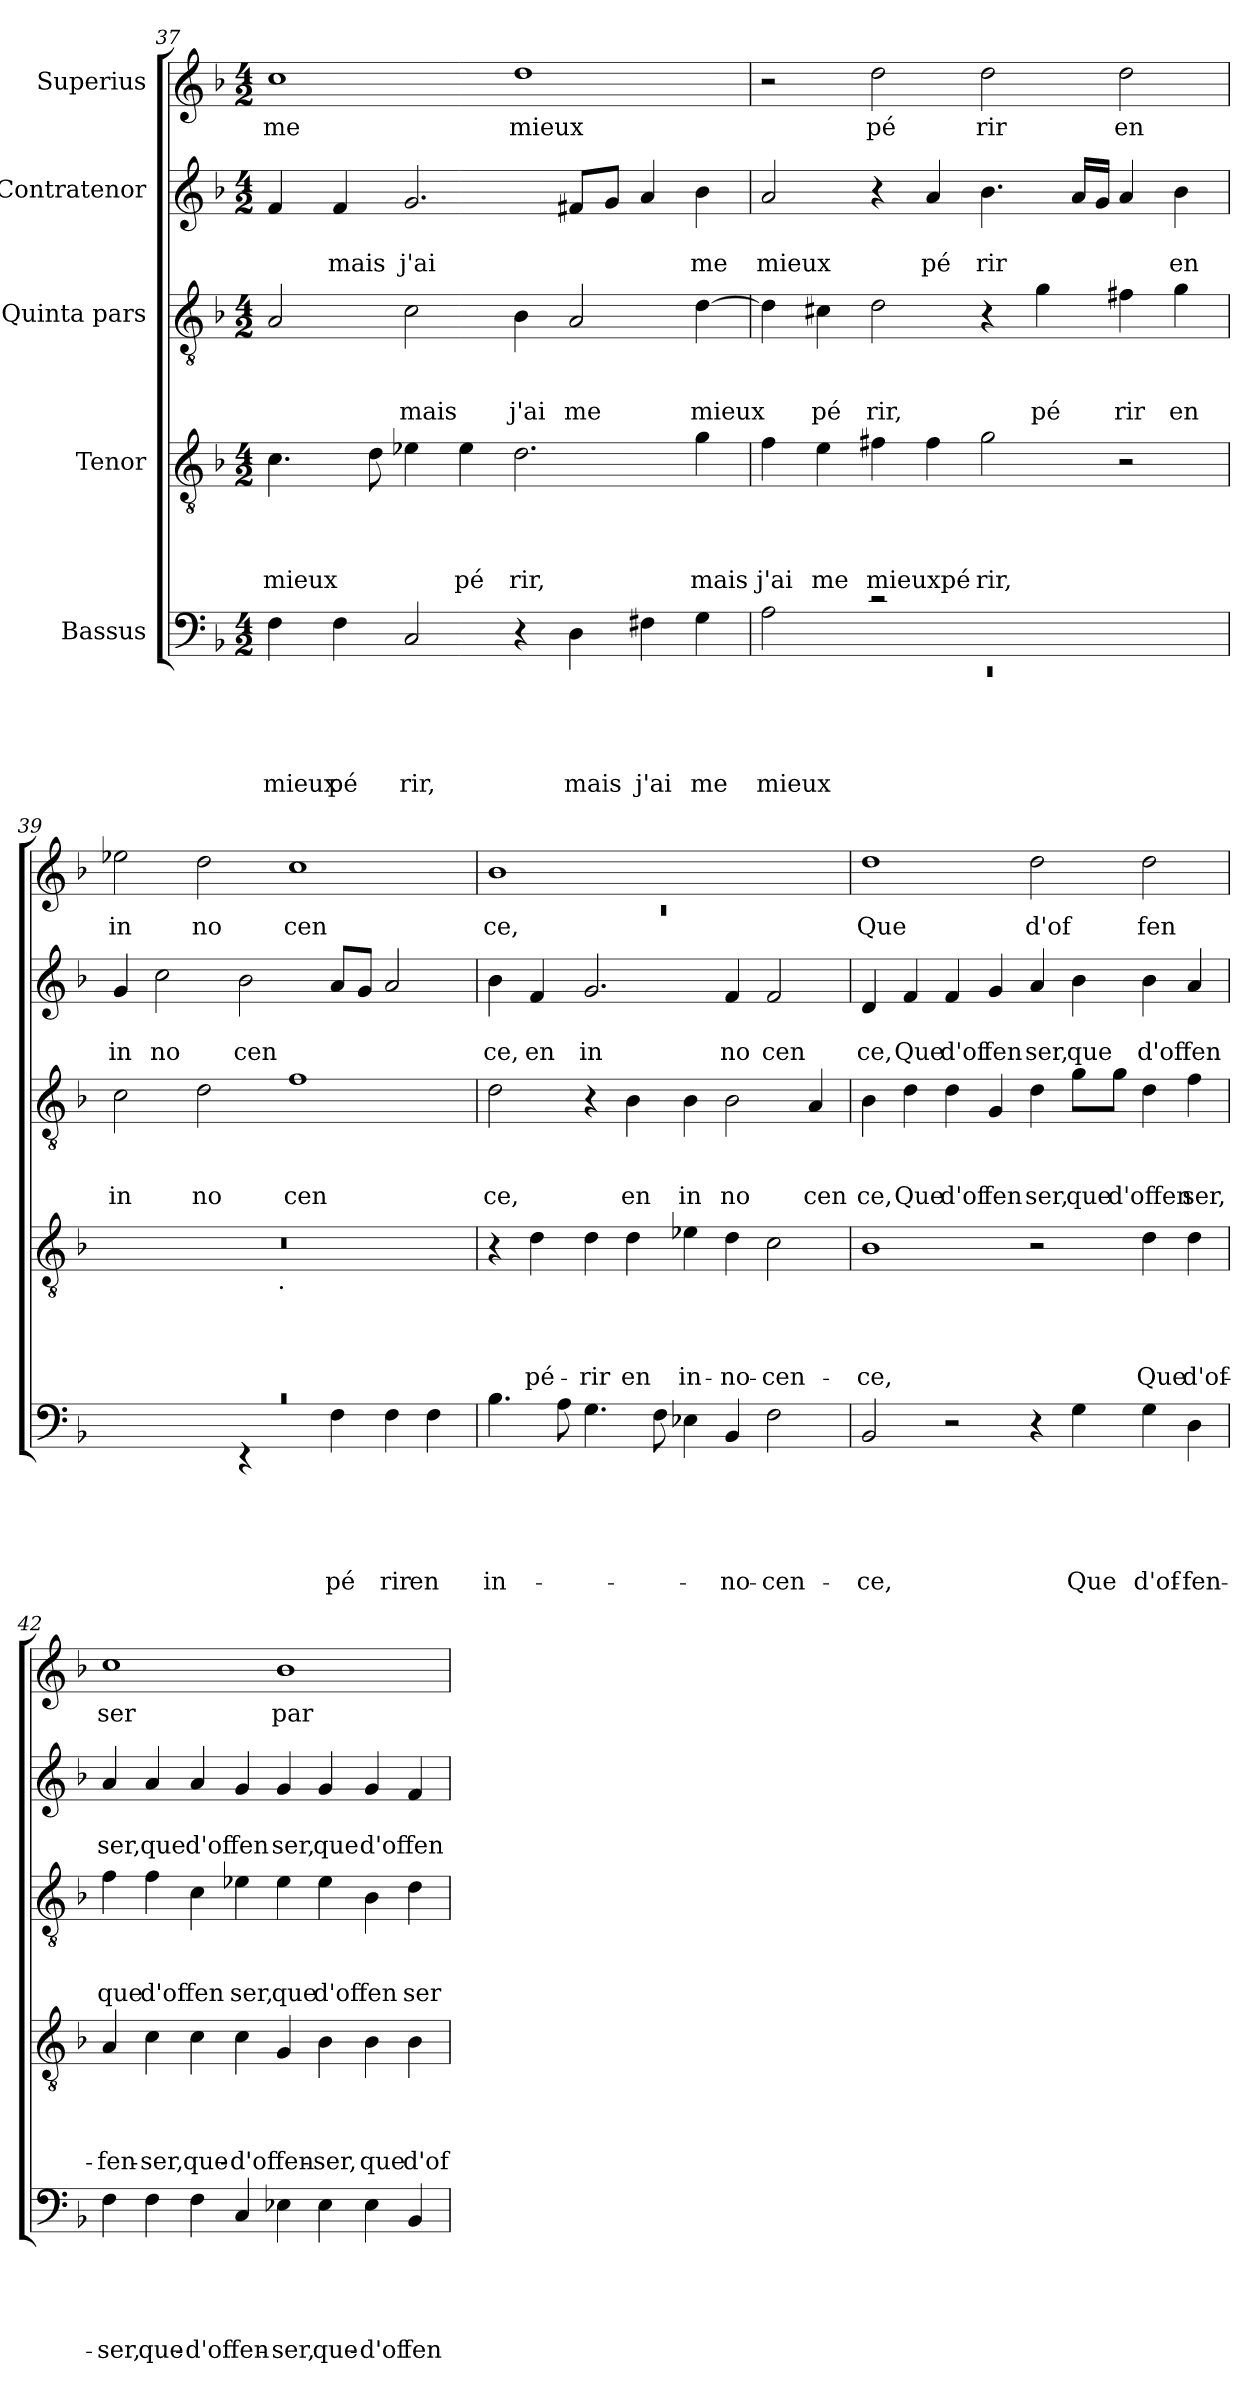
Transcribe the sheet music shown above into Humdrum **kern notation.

**kern	**text	**text	**text	**text	**text	**kern	**text	**text	**text	**text	**kern	**text	**text	**text	**kern	**text	**text	**kern	**text
*part5	*part5	*part5	*part5	*part5	*part5	*part4	*part4	*part4	*part4	*part4	*part3	*part3	*part3	*part3	*part2	*part2	*part2	*part1	*part1
*staff5	*staff5	*staff5	*staff5	*staff5	*staff5	*staff4	*staff4	*staff4	*staff4	*staff4	*staff3	*staff3	*staff3	*staff3	*staff2	*staff2	*staff2	*staff1	*staff1
*I"Bassus	*	*	*	*	*	*I"Tenor	*	*	*	*	*I"Quinta pars	*	*	*	*I"Contratenor	*	*	*I"Superius	*
*clefF4	*	*	*	*	*	*clefGv2	*	*	*	*	*clefGv2	*	*	*	*clefG2	*	*	*clefG2	*
*k[b-]	*	*	*	*	*	*k[b-]	*	*	*	*	*k[b-]	*	*	*	*k[b-]	*	*	*k[b-]	*
*F:	*	*	*	*	*	*F:	*	*	*	*	*F:	*	*	*	*F:	*	*	*F:	*
*M4/2	*	*	*	*	*	*M4/2	*	*	*	*	*M4/2	*	*	*	*M4/2	*	*	*M4/2	*
=37	=37	=37	=37	=37	=37	=37	=37	=37	=37	=37	=37	=37	=37	=37	=37	=37	=37	=37	=37
!	!	!	!	!	!LO:LY:b	!	!	!	!	!LO:LY:b	!	!	!	!	!	!	!	!	!LO:LY:b
4F\	.	.	.	.	mieux	4.c\	.	.	.	mieux	2A/	.	.	.	4f/	.	.	1cc	me
!	!	!	!	!	!LO:LY:b	!	!	!	!	!	!	!	!	!	!	!	!LO:LY:b	!	!
4F\	.	.	.	.	pé	.	.	.	.	.	.	.	.	.	4f/	.	mais	.	.
.	.	.	.	.	.	8d\	.	.	.	.	.	.	.	.	.	.	.	.	.
!	!	!	!	!	!LO:LY:b	!	!	!	!	!	!	!	!	!LO:LY:b	!	!	!LO:LY:b	!	!
2C/	.	.	.	.	rir,	4e-X\	.	.	.	.	2c\	.	.	mais	2.g/	.	j'ai	.	.
!	!	!	!	!	!	!	!	!	!	!LO:LY:b	!	!	!	!	!	!	!	!	!
.	.	.	.	.	.	4e-\	.	.	.	pé	.	.	.	.	.	.	.	.	.
!	!	!	!	!	!	!	!	!	!	!LO:LY:b	!	!	!	!LO:LY:b	!	!	!	!	!LO:LY:b
4r	.	.	.	.	.	2.d\	.	.	.	rir,	4B-\	.	.	j'ai	.	.	.	1dd	mieux
!	!	!	!	!	!LO:LY:b	!	!	!	!	!	!	!	!	!LO:LY:b	!	!	!	!	!
4D\	.	.	.	.	mais	.	.	.	.	.	2A/	.	.	me	8f#X/L	.	.	.	.
.	.	.	.	.	.	.	.	.	.	.	.	.	.	.	8g/J	.	.	.	.
!	!	!	!	!	!LO:LY:b	!	!	!	!	!	!	!	!	!	!	!	!	!	!
4F#X\	.	.	.	.	j'ai	.	.	.	.	.	.	.	.	.	4a/	.	.	.	.
!	!	!	!	!	!LO:LY:b	!	!	!	!	!LO:LY:b	!	!	!	!LO:LY:b	!	!	!LO:LY:b	!	!
4G\	.	.	.	.	me	4g\	.	.	.	mais	[>4d\	.	.	mieux	4b-\	.	me	.	.
=38	=38	=38	=38	=38	=38	=38	=38	=38	=38	=38	=38	=38	=38	=38	=38	=38	=38	=38	=38
*^	*	*	*	*	*	*	*	*	*	*	*	*	*	*	*	*	*	*	*
!	!LO:N:vis=1	!	!	!	!	!LO:LY:b	!	!	!	!	!LO:LY:b	!	!	!	!	!	!	!LO:LY:b	!	!
2A\	0rEE	.	.	.	.	mieux	4f\	.	.	.	j'ai	4d\]	.	.	.	2a/	.	mieux	2r	.
!	!	!	!	!	!	!	!	!	!	!	!LO:LY:b	!	!	!	!LO:LY:b	!	!	!	!	!
.	.	.	.	.	.	.	4e\	.	.	.	me	4c#X\	.	.	pé	.	.	.	.	.
!	!	!	!	!	!	!	!	!	!	!	!LO:LY:b	!	!	!	!LO:LY:b	!	!	!	!	!LO:LY:b
2rc	.	.	.	.	.	.	4f#X\	.	.	.	mieuxpé	2d\	.	.	rir,	4r	.	.	2dd\	pé
!	!	!	!	!	!	!	!	!	!	!	!	!	!	!	!	!	!	!LO:LY:b	!	!
.	.	.	.	.	.	.	4f#\	.	.	.	.	.	.	.	.	4a/	.	pé	.	.
!	!	!	!	!	!	!	!	!	!	!	!LO:LY:b	!	!	!	!	!	!	!LO:LY:b	!	!LO:LY:b
1ryy	.	.	.	.	.	.	2g\	.	.	.	rir,	4r	.	.	.	4.b-\	.	rir	2dd\	rir
!	!	!	!	!	!	!	!	!	!	!	!	!	!	!	!LO:LY:b	!	!	!	!	!
.	.	.	.	.	.	.	.	.	.	.	.	4g\	.	.	pé	.	.	.	.	.
.	.	.	.	.	.	.	.	.	.	.	.	.	.	.	.	16a/LL	.	.	.	.
.	.	.	.	.	.	.	.	.	.	.	.	.	.	.	.	16g/JJ	.	.	.	.
!	!	!	!	!	!	!	!	!	!	!	!	!	!	!	!LO:LY:b	!	!	!	!	!LO:LY:b
.	.	.	.	.	.	.	2r	.	.	.	.	4f#X\	.	.	rir	4a/	.	.	2dd\	en
!	!	!	!	!	!	!	!	!	!	!	!	!	!	!	!LO:LY:b	!	!	!LO:LY:b	!	!
.	.	.	.	.	.	.	.	.	.	.	.	4g\	.	.	en	4b-\	.	en	.	.
=39	=39	=39	=39	=39	=39	=39	=39	=39	=39	=39	=39	=39	=39	=39	=39	=39	=39	=39	=39	=39
!LO:N:vis=1	!	!	!	!	!	!	!	!	!	!	!	!	!	!	!LO:LY:b	!	!	!LO:LY:b	!	!LO:LY:b
*	*	*	*	*	*	*	*^	*	*	*	*	*	*	*	*	*	*	*	*	*
0rc	2.ryy	.	.	.	.	.	0r	2ryy	.	.	.	.	2c\	.	.	in	4g/	.	in	2ee-X\	in
!	!	!	!	!	!	!	!	!	!	!	!	!	!	!	!	!	!	!	!LO:LY:b	!	!
.	.	.	.	.	.	.	.	.	.	.	.	.	.	.	.	.	2cc\	.	no	.	.
!	!	!	!	!	!	!	!	!	!	!	!	!	!	!	!	!LO:LY:b	!	!	!	!	!LO:LY:b
.	.	.	.	.	.	.	.	4...ryy	.	.	.	.	2d\	.	.	no	.	.	.	2dd\	no
!	!	!	!	!	!	!	!	!	!	!	!	!	!	!	!	!	!	!	!LO:LY:b	!	!
.	4rEE	.	.	.	.	.	.	.	.	.	.	.	.	.	.	.	2b-\	.	cen	.	.
!	!	!	!	!	!	!	!	!LO:TX:b:t=.	!	!	!	!	!	!	!	!	!	!	!	!	!
.	.	.	.	.	.	.	.	1ryy	.	.	.	.	.	.	.	.	.	.	.	.	.
!	!	!	!	!	!	!	!	!	!	!	!	!	!	!	!	!LO:LY:b	!	!	!	!	!LO:LY:b
.	4ryy	.	.	.	.	.	.	.	.	.	.	.	1f	.	.	cen	.	.	.	1cc	cen
!	!	!	!	!	!	!LO:LY:b	!	!	!	!	!	!	!	!	!	!	!	!	!	!	!
.	4F\	.	.	.	.	pé	.	.	.	.	.	.	.	.	.	.	8a/L	.	.	.	.
.	.	.	.	.	.	.	.	.	.	.	.	.	.	.	.	.	8g/J	.	.	.	.
!	!	!	!	!	!	!LO:LY:b	!	!	!	!	!	!	!	!	!	!	!	!	!	!	!
.	4F\	.	.	.	.	rir	.	.	.	.	.	.	.	.	.	.	2a/	.	.	.	.
!	!	!	!	!	!	!LO:LY:b	!	!	!	!	!	!	!	!	!	!	!	!	!	!	!
.	4F\	.	.	.	.	en	.	.	.	.	.	.	.	.	.	.	.	.	.	.	.
.	.	.	.	.	.	.	.	32ryy	.	.	.	.	.	.	.	.	.	.	.	.	.
!!LO:LB:g=z
=40	=40	=40	=40	=40	=40	=40	=40	=40	=40	=40	=40	=40	=40	=40	=40	=40	=40	=40	=40	=40	=40
*	*	*	*	*	*	*	*	*	*	*	*	*	*	*	*	*	*	*	*	*^	*
!	!	!	!	!	!	!LO:LY:b	!	!	!	!	!	!	!	!	!	!LO:LY:b	!	!	!LO:LY:b	!	!LO:N:vis=1	!LO:LY:b
*v	*v	*	*	*	*	*	*	*	*	*	*	*	*	*	*	*	*	*	*	*	*	*
*	*	*	*	*	*	*v	*v	*	*	*	*	*	*	*	*	*	*	*	*	*	*
4.B-\	.	.	.	.	in-	4r	.	.	.	.	2d\	.	.	ce,	4b-\	.	ce,	1b-	0rc	ce,
!	!	!	!	!	!	!	!	!	!	!LO:LY:b	!	!	!	!	!	!	!LO:LY:b	!	!	!
.	.	.	.	.	.	4d\	.	.	.	pé-	.	.	.	.	4f/	.	en	.	.	.
8A\	.	.	.	.	.	.	.	.	.	.	.	.	.	.	.	.	.	.	.	.
!	!	!	!	!	!	!	!	!	!	!LO:LY:b	!	!	!	!	!	!	!LO:LY:b	!	!	!
4.G\	.	.	.	.	.	4d\	.	.	.	-rir	4r	.	.	.	2.g/	.	in	.	.	.
!	!	!	!	!	!	!	!	!	!	!LO:LY:b	!	!	!	!LO:LY:b	!	!	!	!	!	!
.	.	.	.	.	.	4d\	.	.	.	en	4B-\	.	.	en	.	.	.	.	.	.
8F\	.	.	.	.	.	.	.	.	.	.	.	.	.	.	.	.	.	.	.	.
!	!	!	!	!	!	!	!	!	!	!LO:LY:b	!	!	!	!LO:LY:b	!	!	!	!	!	!
4E-X\	.	.	.	.	.	4e-X\	.	.	.	in-	4B-\	.	.	in	.	.	.	1ryy	.	.
!	!	!	!	!	!LO:LY:b	!	!	!	!	!LO:LY:b	!	!	!	!LO:LY:b	!	!	!LO:LY:b	!	!	!
4BB-/	.	.	.	.	-no-	4d\	.	.	.	-no-	2B-\	.	.	no	4f/	.	no	.	.	.
!	!	!	!	!	!LO:LY:b	!	!	!	!	!LO:LY:b	!	!	!	!	!	!	!LO:LY:b	!	!	!
2F\	.	.	.	.	-cen-	2c\	.	.	.	-cen-	.	.	.	.	2f/	.	cen	.	.	.
!	!	!	!	!	!	!	!	!	!	!	!	!	!	!LO:LY:b	!	!	!	!	!	!
.	.	.	.	.	.	.	.	.	.	.	4A/	.	.	cen	.	.	.	.	.	.
*	*	*	*	*	*	*	*	*	*	*	*	*	*	*	*	*	*	*v	*v	*
=41	=41	=41	=41	=41	=41	=41	=41	=41	=41	=41	=41	=41	=41	=41	=41	=41	=41	=41	=41
!	!	!	!	!	!LO:LY:b	!	!	!	!	!LO:LY:b	!	!	!	!LO:LY:b	!	!	!LO:LY:b	!	!LO:LY:b
2BB-/	.	.	.	.	-ce,	1B-	.	.	.	-ce,	4B-\	.	.	ce,	4d/	.	ce,	1dd	Que
!	!	!	!	!	!	!	!	!	!	!	!	!	!	!LO:LY:b	!	!	!LO:LY:b	!	!
.	.	.	.	.	.	.	.	.	.	.	4d\	.	.	Que	4f/	.	Que	.	.
!	!	!	!	!	!	!	!	!	!	!	!	!	!	!LO:LY:b	!	!	!LO:LY:b	!	!
2r	.	.	.	.	.	.	.	.	.	.	4d\	.	.	d'of	4f/	.	d'of	.	.
!	!	!	!	!	!	!	!	!	!	!	!	!	!	!LO:LY:b	!	!	!LO:LY:b	!	!
.	.	.	.	.	.	.	.	.	.	.	4G/	.	.	fen	4g/	.	fen	.	.
!	!	!	!	!	!	!	!	!	!	!	!	!	!	!LO:LY:b	!	!	!LO:LY:b	!	!LO:LY:b
4r	.	.	.	.	.	2r	.	.	.	.	4d\	.	.	ser,	4a/	.	ser,	2dd\	d'of
!	!	!	!	!	!LO:LY:b	!	!	!	!	!	!	!	!	!LO:LY:b	!	!	!LO:LY:b	!	!
4G\	.	.	.	.	Que	.	.	.	.	.	8g\L	.	.	que	4b-\	.	que	.	.
!	!	!	!	!	!	!	!	!	!	!	!	!	!	!LO:LY:b	!	!	!	!	!
.	.	.	.	.	.	.	.	.	.	.	8g\J	.	.	d'offen	.	.	.	.	.
!	!	!	!	!	!LO:LY:b	!	!	!	!	!LO:LY:b	!	!	!	!	!	!	!LO:LY:b	!	!LO:LY:b
4G\	.	.	.	.	d'of-	4d\	.	.	.	Que	4d\	.	.	.	4b-\	.	d'offen	2dd\	fen
!	!	!	!	!	!LO:LY:b	!	!	!	!	!LO:LY:b	!	!	!	!LO:LY:b	!	!	!	!	!
4D\	.	.	.	.	-fen-	4d\	.	.	.	d'of-	4f\	.	.	ser,	4a/	.	.	.	.
=42	=42	=42	=42	=42	=42	=42	=42	=42	=42	=42	=42	=42	=42	=42	=42	=42	=42	=42	=42
!	!	!	!	!	!LO:LY:b	!	!	!	!	!LO:LY:b	!	!	!	!LO:LY:b	!	!	!LO:LY:b	!	!LO:LY:b
4F\	.	.	.	.	-ser,	4A/	.	.	.	-fen-	4f\	.	.	que	4a/	.	ser,	1cc	ser
!	!	!	!	!	!LO:LY:b	!	!	!	!	!LO:LY:b	!	!	!	!LO:LY:b	!	!	!LO:LY:b	!	!
4F\	.	.	.	.	que-	4c\	.	.	.	-ser,	4f\	.	.	d'of	4a/	.	que	.	.
!	!	!	!	!	!LO:LY:b	!	!	!	!	!LO:LY:b	!	!	!	!LO:LY:b	!	!	!LO:LY:b	!	!
4F\	.	.	.	.	-d'offen-	4c\	.	.	.	que-	4c\	.	.	fen	4a/	.	d'of	.	.
!	!	!	!	!	!	!	!	!	!	!LO:LY:b	!	!	!	!LO:LY:b	!	!	!LO:LY:b	!	!
4C/	.	.	.	.	.	4c\	.	.	.	-d'offen-	4e-X\	.	.	ser,	4g/	.	fen	.	.
!	!	!	!	!	!LO:LY:b	!	!	!	!	!	!	!	!	!LO:LY:b	!	!	!LO:LY:b	!	!LO:LY:b
4E-X\	.	.	.	.	-ser,	4G/	.	.	.	.	4e-\	.	.	que	4g/	.	ser,	1b-	par
!	!	!	!	!	!LO:LY:b	!	!	!	!	!LO:LY:b	!	!	!	!LO:LY:b	!	!	!LO:LY:b	!	!
4E-\	.	.	.	.	que-	4B-\	.	.	.	-ser,	4e-\	.	.	d'offen	4g/	.	que	.	.
!	!	!	!	!	!LO:LY:b	!	!	!	!	!LO:LY:b	!	!	!	!	!	!	!LO:LY:b	!	!
4E-\	.	.	.	.	-d'of	4B-\	.	.	.	que	4B-\	.	.	.	4g/	.	d'offen	.	.
!	!	!	!	!	!LO:LY:b	!	!	!	!	!LO:LY:b	!	!	!	!LO:LY:b	!	!	!	!	!
4BB-/	.	.	.	.	fen-	4B-\	.	.	.	d'of-	4d\	.	.	ser	4f/	.	.	.	.
=	=	=	=	=	=	=	=	=	=	=	=	=	=	=	=	=	=	=	=
*-	*-	*-	*-	*-	*-	*-	*-	*-	*-	*-	*-	*-	*-	*-	*-	*-	*-	*-	*-
